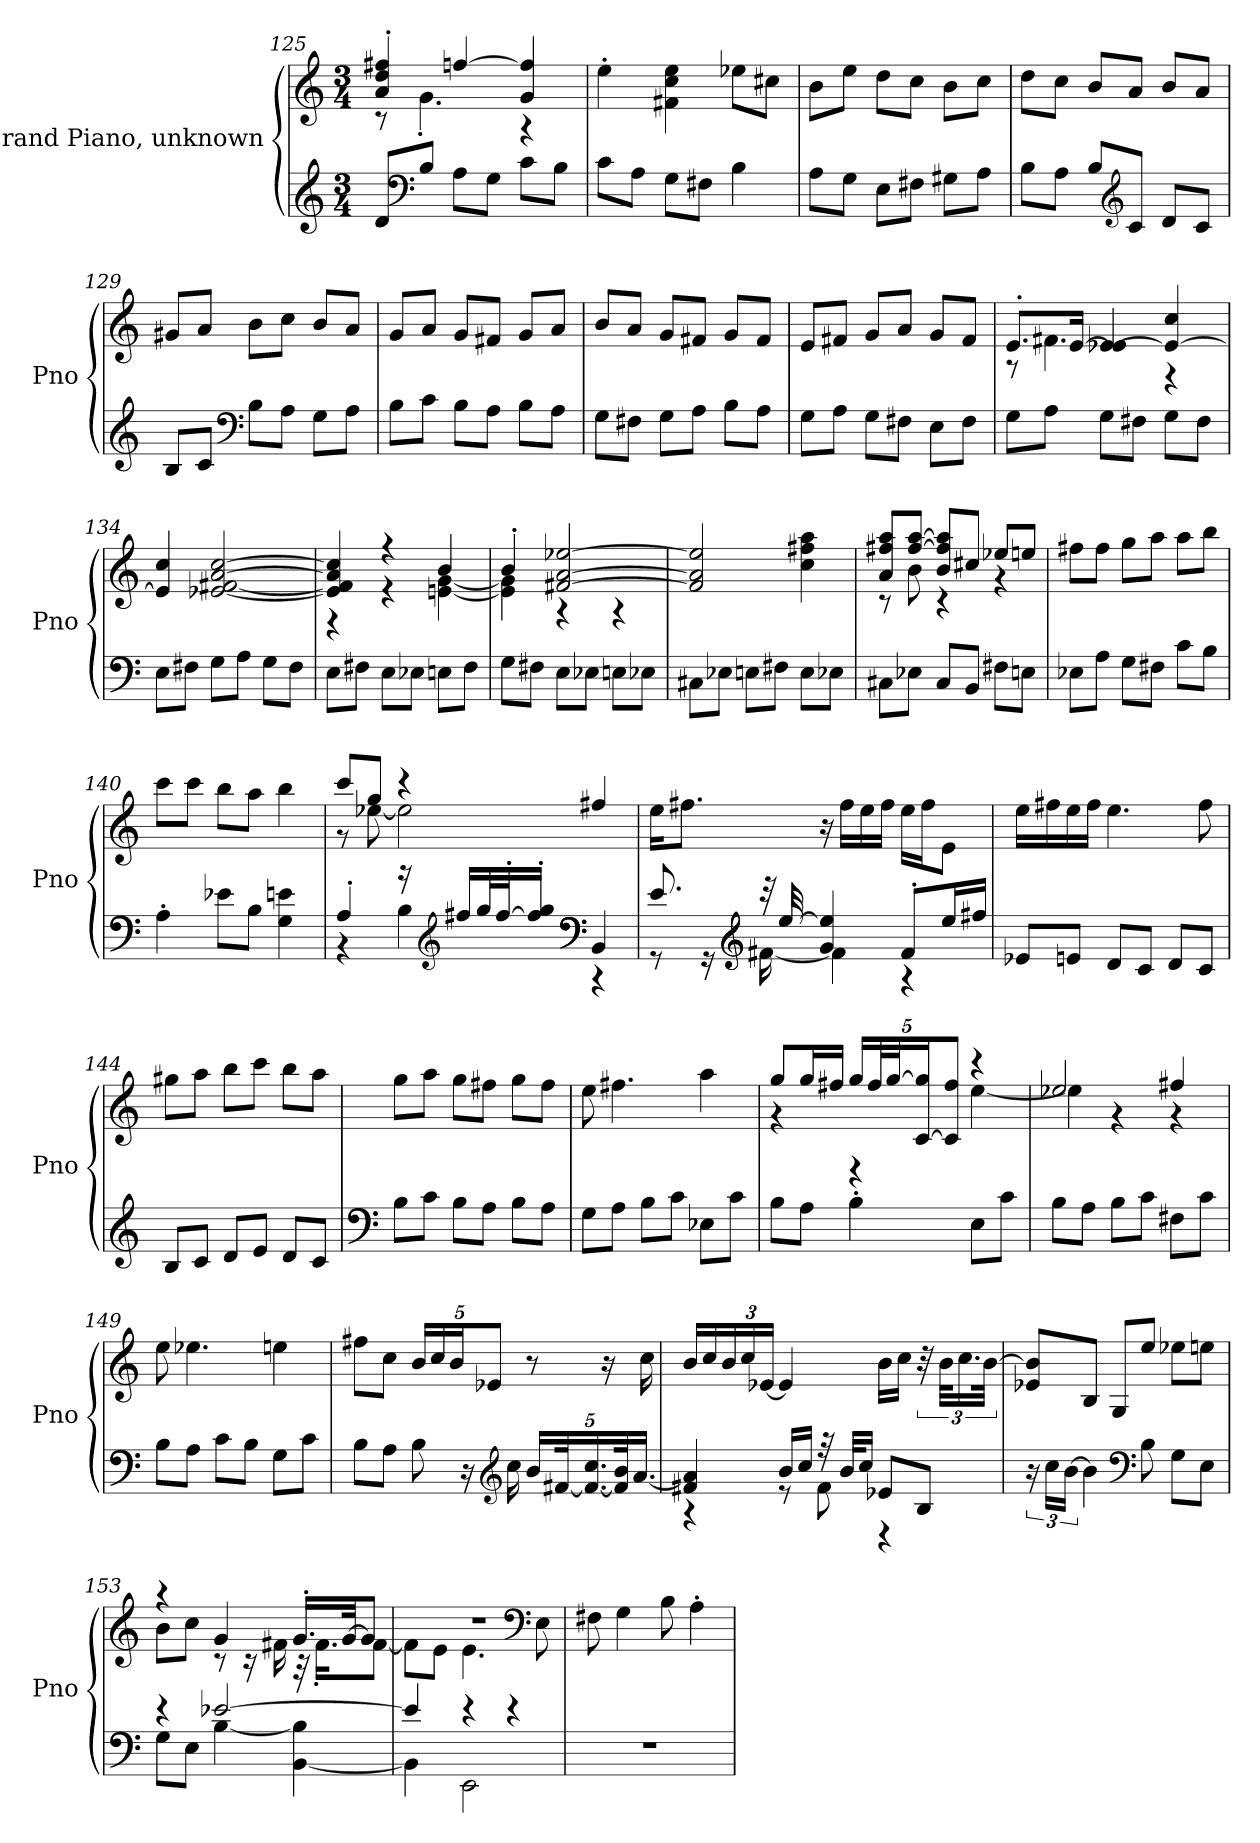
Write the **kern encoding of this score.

**kern	**kern
*part1	*part1
*staff2	*staff1
*I"Grand Piano, unknown	*
*I'Pno	*
*clefG2	*clefG2
*k[]	*k[]
*M3/4	*M3/4
=125	=125
*	*^
8d/L	4a/' 4dd/' 4ff#X/'	8r
*clefF4	*	*
8B/J	.	4.g'\
8A\L	[4ffn/	.
8G\J	.	.
8c\L	4g/ 4ff/]	4r
8B\J	.	.
*	*v	*v
!!LO:LB:g=z
=126	=126
8c\L	4ee'\
8A\J	.
8G\L	4f#X\ 4cc\ 4ee\
8F#X\J	.
4B\	8ee-X\L
.	8cc#X\J
=127	=127
8A\L	8b\L
8G\J	8ee\J
8E\L	8dd\L
8F#X\J	8cc\J
8G#X\L	8b\L
8A\J	8cc\J
=128	=128
8B\L	8dd\L
8A\J	8cc\J
8B/L	8b/L
*clefG2	*
8c/J	8a/J
8d/L	8b/L
8c/J	8a/J
=129	=129
8B/L	8g#X/L
8c/J	8a/J
*clefF4	*
8B\L	8b\L
8A\J	8cc\J
8G\L	8b/L
8A\J	8a/J
=130	=130
8B\L	8g/L
8c\J	8a/J
8B\L	8g/L
8A\J	8f#X/J
8B\L	8g/L
8A\J	8a/J
!!LO:LB:g=z
=131	=131
8G\L	8b/L
8F#X\J	8a/J
8G\L	8g/L
8A\J	8f#X/J
8B\L	8g/L
8A\J	8f#/J
=132	=132
8G\L	8e/L
8A\J	8f#X/J
8G\L	8g/L
8F#X\J	8a/J
8E\L	8g/L
8F#\J	8f#/J
=133	=133
*	*^
8G\L	8.e'/L	8r
8A\J	.	4.f#X\
.	[16e/Jk	.
8G\L	[4e-X/ 4e/]	.
8F#X\J	.	.
8G\L	4e-/_ 4cc/	4r
8F#\J	.	.
*	*v	*v
=134	=134
8E\L	4e-/] 4cc/
8F#X\J	.
8G\L	[2e-X/ [2f#X/ [2a/ [2cc/
8A\J	.
8G\L	.
8F#\J	.
=135	=135
*	*^
8E\L	4e-/] 4f#/] 4a/] 4cc/]	4r
8F#X\J	.	.
8E\L	4r	4r
8E-X\J	.	.
8En\L	4b/	[4en\ [4g\
8F#\J	.	.
!!LO:PB:g=z	!!
=136	=136	=136
8G\L	4b'/	4e\] 4g\]
8F#X\J	.	.
8E\L	[2f#X/ [2a/ [2ee-X/	4r
8E-X\J	.	.
8En\L	.	4r
8E-X\J	.	.
*	*v	*v
=137	=137
8C#X\L	2f#/] 2a/] 2ee-/]
8E-X\J	.
8En\L	.
8F#X\J	.
8E\L	4cc\ 4ff#X\ 4aa\
8E-X\J	.
=138	=138
*	*^
8C#X\L	8a/ 8ff#X/ 8aa/L	8r
8E-X\J	[8ff#/ [8aa/J	8b\
8C#/L	8b/ 8ff#/] 8aa/]L	4r
8BB/J	8cc#X/J	.
8F#X\L	8ee-X/L	4r
8En\J	8een/J	.
*	*v	*v
=139	=139
8E-X\L	8ff#X\L
8A\J	8ff#\J
8G\L	8gg\L
8F#X\J	8aa\J
8c\L	8aa\L
8B\J	8bb\J
=140	=140
4A'\	8ccc\L
.	8ccc\J
8e-X\L	8bb\L
8B\J	8aa\J
4G\ 4en\	4bb\
!!LO:LB:g=z
=141	=141
*^	*^
4A'/	4r	8ccc/L	8r
.	.	8gg/J	[8ee-X\
16r	4B\	4r	2ee-\]
*clefG2	*	*	*
16ff#X/LL	.	.	.
32gg/L	.	.	.
[32ff#'/J	.	.	.
16ff#/]' 16gg/'JJ	.	.	.
*clefF4	*	*	*
4BB/	4r	4ff#X/	.
*	*	*v	*v
=142	=142	=142
8.e/	8r	16ee\KL
.	.	8.ff#X\J
.	16r	.
*clefG2	*	*
32r	[16f#X\	.
[32ee/	.	.
4g/ 4ee/]	4f#\]	16r
.	.	16ff#\LL
.	.	16ee\
.	.	16ff#\JJ
8f#'/L	4r	16ee\LL
.	.	16ff#\J
16ee/L	.	8e\J
16ff#X/JJ	.	.
*v	*v	*
=143	=143
8e-X/L	16ee\LL
.	16ff#X\
8en/J	16ee\
.	16ff#\JJ
8d/L	4.ee\
8c/J	.
8d/L	.
8c/J	8ff#\
!!LO:LB:g=z
=144	=144
8B/L	8gg#X\L
8c/J	8aa\J
8d/L	8bb\L
8e/J	8ccc\J
8d/L	8bb\L
8c/J	8aa\J
=145	=145
*clefF4	*
8B\L	8gg\L
8c\J	8aa\J
8B\L	8gg\L
8A\J	8ff#X\J
8B\L	8gg\L
8A\J	8ff#\J
=146	=146
8G\L	8ee\
8A\J	4.ff#X\
8B\L	.
8c\J	.
8E-X\L	4aa\
8c\J	.
=147	=147
*	*^
8B\L	8gg/L	4r
8A\J	16gg/L	.
.	16ff#X/JJ	.
*	*Xbrackettup	*
4B'\	20gg/LL	4r
.	40ff#/L	.
.	[40gg/J	.
.	[20c/ 20gg/]J	.
.	10c/] 10ff#/J	.
8E\L	4r	[4ee\
8c\J	.	.
=148	=148	=148
8B\L	2ee-X/	4ee\]
8A\J	.	.
8B\L	.	4r
8c\J	.	.
8F#X\L	4ff#X/	4r
8c\J	.	.
*	*v	*v
!!LO:LB:g=z
=149	=149
8B\L	8ee\
8A\J	4.ee-X\
8c\L	.
8B\J	.
8G\L	4een\
8c\J	.
=150	=150
8B\L	8ff#X\L
8A\J	8cc\J
8B\	20b/LL
.	20cc/
.	20b/J
16r	.
.	10e-X/J
*clefG2	*
16cc\	.
*Xbrackettup	*
20b/LL	8r
[40f#X/K	.
20.f#/_ 20.cc/	.
.	16r
40f#/] 40b/K	.
[20.a/JJ	.
.	16cc\
=151	=151
*^	*
4f#X/ 4a/]	4r	16b/LL
.	.	16cc/
.	.	24b/
.	.	24cc/
.	.	[24e-X/JJ
16b/LL	8r	4e-/]
16cc/JJ	.	.
32r	8f#\	.
32b/KLL	.	.
16cc/JJ	.	.
8e-X/L	4r	16b\LL
.	.	16cc\JJ
*	*	*brackettup
8B/J	.	48r
.	.	48b\KLL
.	.	24.cc\
.	.	[48b\JJk
*v	*v	*
!!LO:LB:g=z
=152	=152
*brackettup	*
24r	8e-X/ 8b/]L
24cc\LL	.
[24b\JJ	.
4b\]	8B/J
.	8G/L
*clefF4	*
8B\	8ee/J
8G\L	8ee-X\L
8E\J	8een\J
=153	=153
*^	*^
4r	8G\L	4r	8b\L
.	8E\J	.	8cc\J
[2e-X/	[4B\	4g/	8r
.	.	.	16r
.	.	.	16f#X\
.	[4BB\ 4B\]	16.g'/LL	32r
.	.	.	16.f#'\KL
.	.	[32g/JK	.
.	.	8g/J]	[8f#\J
=154	=154	=154	=154
4e-/]	4BB\]	2.r	8f#\L]
.	.	.	8e\J
4r	2EE\	.	4.e\
4r	.	.	.
*	*	*clefF4	*
.	.	.	8E\
*v	*v	*	*
*	*v	*v
=155	=155
2.r	8F#X\
.	4G\
.	8B\
.	4A'\
=	=
*-	*-
